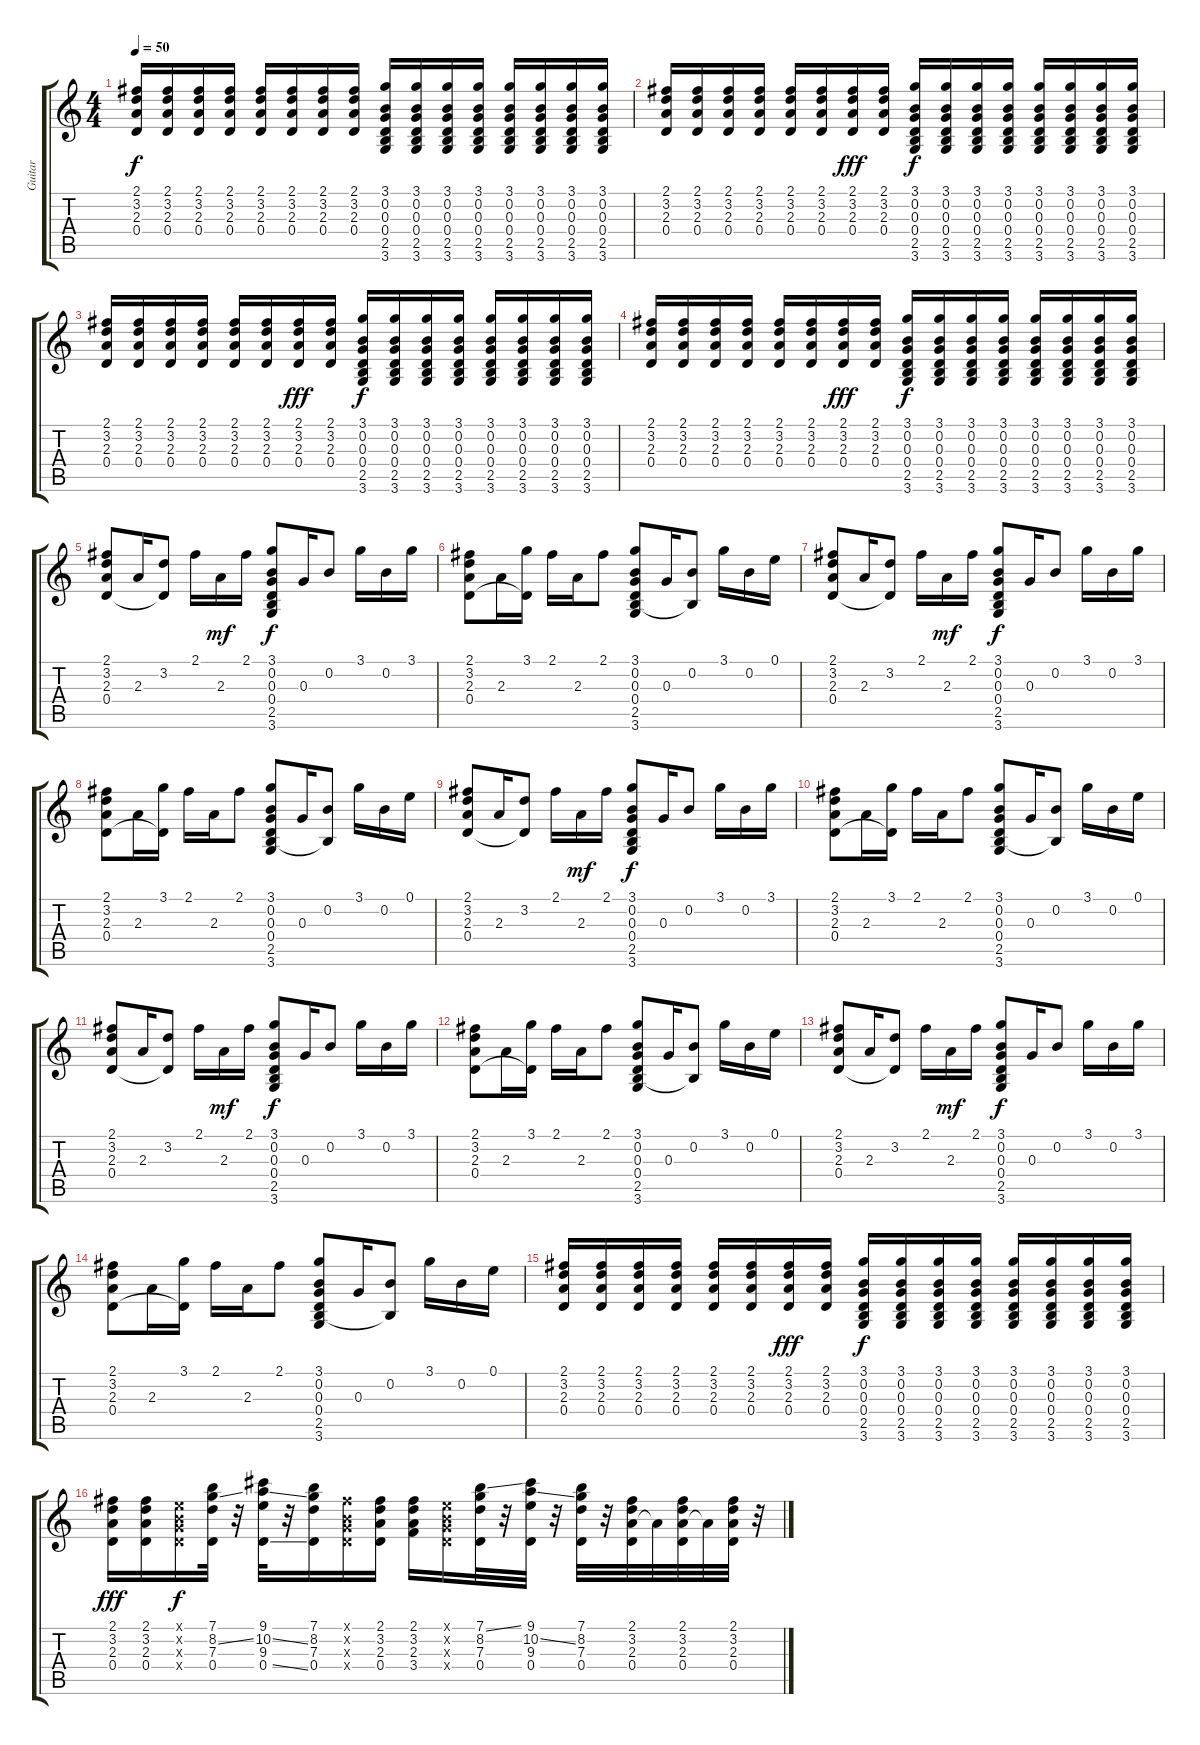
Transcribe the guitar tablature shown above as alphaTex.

\track ("Guitar" "Guitar") {instrument electricguitarjazz}
\staff {score tabs}
\tuning (E4 B3 G3 D3 A2 E2) {hide}
\ts (4 4)
\tempo 50
\clef g2
\ks c
(2.1 3.2 2.3 0.4).16{dy f} (2.1 3.2 2.3 0.4).16 (2.1 3.2 2.3 0.4).16 (2.1 3.2 2.3 0.4).16 (2.1 3.2 2.3 0.4).16 (2.1 3.2 2.3 0.4).16 (2.1 3.2 2.3 0.4).16 (2.1 3.2 2.3 0.4).16 (3.1 0.2 0.3 0.4 2.5 3.6).16 (3.1 0.2 0.3 0.4 2.5 3.6).16 (3.1 0.2 0.3 0.4 2.5 3.6).16 (3.1 0.2 0.3 0.4 2.5 3.6).16 (3.1 0.2 0.3 0.4 2.5 3.6).16 (3.1 0.2 0.3 0.4 2.5 3.6).16 (3.1 0.2 0.3 0.4 2.5 3.6).16 (3.1 0.2 0.3 0.4 2.5 3.6).16 |
(2.1 3.2 2.3 0.4).16 (2.1 3.2 2.3 0.4).16 (2.1 3.2 2.3 0.4).16 (2.1 3.2 2.3 0.4).16 (2.1 3.2 2.3 0.4).16 (2.1 3.2 2.3 0.4).16 (2.1 3.2 2.3 0.4).16{dy fff} (2.1 3.2 2.3 0.4).16 (3.1 0.2 0.3 0.4 2.5 3.6).16{dy f} (3.1 0.2 0.3 0.4 2.5 3.6).16 (3.1 0.2 0.3 0.4 2.5 3.6).16 (3.1 0.2 0.3 0.4 2.5 3.6).16 (3.1 0.2 0.3 0.4 2.5 3.6).16 (3.1 0.2 0.3 0.4 2.5 3.6).16 (3.1 0.2 0.3 0.4 2.5 3.6).16 (3.1 0.2 0.3 0.4 2.5 3.6).16 |
(2.1 3.2 2.3 0.4).16 (2.1 3.2 2.3 0.4).16 (2.1 3.2 2.3 0.4).16 (2.1 3.2 2.3 0.4).16 (2.1 3.2 2.3 0.4).16 (2.1 3.2 2.3 0.4).16 (2.1 3.2 2.3 0.4).16{dy fff} (2.1 3.2 2.3 0.4).16 (3.1 0.2 0.3 0.4 2.5 3.6).16{dy f} (3.1 0.2 0.3 0.4 2.5 3.6).16 (3.1 0.2 0.3 0.4 2.5 3.6).16 (3.1 0.2 0.3 0.4 2.5 3.6).16 (3.1 0.2 0.3 0.4 2.5 3.6).16 (3.1 0.2 0.3 0.4 2.5 3.6).16 (3.1 0.2 0.3 0.4 2.5 3.6).16 (3.1 0.2 0.3 0.4 2.5 3.6).16 |
(2.1 3.2 2.3 0.4).16 (2.1 3.2 2.3 0.4).16 (2.1 3.2 2.3 0.4).16 (2.1 3.2 2.3 0.4).16 (2.1 3.2 2.3 0.4).16 (2.1 3.2 2.3 0.4).16 (2.1 3.2 2.3 0.4).16{dy fff} (2.1 3.2 2.3 0.4).16 (3.1 0.2 0.3 0.4 2.5 3.6).16{dy f} (3.1 0.2 0.3 0.4 2.5 3.6).16 (3.1 0.2 0.3 0.4 2.5 3.6).16 (3.1 0.2 0.3 0.4 2.5 3.6).16 (3.1 0.2 0.3 0.4 2.5 3.6).16 (3.1 0.2 0.3 0.4 2.5 3.6).16 (3.1 0.2 0.3 0.4 2.5 3.6).16 (3.1 0.2 0.3 0.4 2.5 3.6).16 |
(2.1 3.2 2.3 0.4).8 2.3.16 (3.2 0.4{t}).8 2.1.16 2.3.16{dy mf} 2.1.16 (3.1 0.2 0.3 0.4 2.5 3.6).8{dy f} 0.3.16 0.2.8 3.1.16 0.2.16 3.1.16 |
(2.1 3.2 2.3 0.4).8 2.3.16 (3.1 0.4{t}).16 2.1.16 2.3.16 2.1.8 (3.1 0.2 0.3 0.4 2.5 3.6).8 0.3.16 (0.2 2.5{t}).8 3.1.16 0.2.16 0.1.16 |
(2.1 3.2 2.3 0.4).8 2.3.16 (3.2 0.4{t}).8 2.1.16 2.3.16{dy mf} 2.1.16 (3.1 0.2 0.3 0.4 2.5 3.6).8{dy f} 0.3.16 0.2.8 3.1.16 0.2.16 3.1.16 |
(2.1 3.2 2.3 0.4).8 2.3.16 (3.1 0.4{t}).16 2.1.16 2.3.16 2.1.8 (3.1 0.2 0.3 0.4 2.5 3.6).8 0.3.16 (0.2 2.5{t}).8 3.1.16 0.2.16 0.1.16 |
(2.1 3.2 2.3 0.4).8 2.3.16 (3.2 0.4{t}).8 2.1.16 2.3.16{dy mf} 2.1.16 (3.1 0.2 0.3 0.4 2.5 3.6).8{dy f} 0.3.16 0.2.8 3.1.16 0.2.16 3.1.16 |
(2.1 3.2 2.3 0.4).8 2.3.16 (3.1 0.4{t}).16 2.1.16 2.3.16 2.1.8 (3.1 0.2 0.3 0.4 2.5 3.6).8 0.3.16 (0.2 2.5{t}).8 3.1.16 0.2.16 0.1.16 |
(2.1 3.2 2.3 0.4).8 2.3.16 (3.2 0.4{t}).8 2.1.16 2.3.16{dy mf} 2.1.16 (3.1 0.2 0.3 0.4 2.5 3.6).8{dy f} 0.3.16 0.2.8 3.1.16 0.2.16 3.1.16 |
(2.1 3.2 2.3 0.4).8 2.3.16 (3.1 0.4{t}).16 2.1.16 2.3.16 2.1.8 (3.1 0.2 0.3 0.4 2.5 3.6).8 0.3.16 (0.2 2.5{t}).8 3.1.16 0.2.16 0.1.16 |
(2.1 3.2 2.3 0.4).8 2.3.16 (3.2 0.4{t}).8 2.1.16 2.3.16{dy mf} 2.1.16 (3.1 0.2 0.3 0.4 2.5 3.6).8{dy f} 0.3.16 0.2.8 3.1.16 0.2.16 3.1.16 |
(2.1 3.2 2.3 0.4).8 2.3.16 (3.1 0.4{t}).16 2.1.16 2.3.16 2.1.8 (3.1 0.2 0.3 0.4 2.5 3.6).8 0.3.16 (0.2 2.5{t}).8 3.1.16 0.2.16 0.1.16 |
(2.1 3.2 2.3 0.4).16 (2.1 3.2 2.3 0.4).16 (2.1 3.2 2.3 0.4).16 (2.1 3.2 2.3 0.4).16 (2.1 3.2 2.3 0.4).16 (2.1 3.2 2.3 0.4).16 (2.1 3.2 2.3 0.4).16{dy fff} (2.1 3.2 2.3 0.4).16 (3.1 0.2 0.3 0.4 2.5 3.6).16{dy f} (3.1 0.2 0.3 0.4 2.5 3.6).16 (3.1 0.2 0.3 0.4 2.5 3.6).16 (3.1 0.2 0.3 0.4 2.5 3.6).16 (3.1 0.2 0.3 0.4 2.5 3.6).16 (3.1 0.2 0.3 0.4 2.5 3.6).16 (3.1 0.2 0.3 0.4 2.5 3.6).16 (3.1 0.2 0.3 0.4 2.5 3.6).16 |
(2.1 3.2 2.3 0.4).16{dy fff} (2.1 3.2 2.3 0.4).16 (0.1{x} 0.2{x} 0.3{x} 0.4{x}).16{dy f} (7.1 8.2{ss} 7.3 0.4).32 r.32 (9.1 10.2{ss} 9.3 0.4{ss}).32 r.32 (7.1 8.2 7.3 0.4).16 (2.1{x} 0.2{x} 0.3{x} 0.4{x}).16 (2.1 3.2 2.3 0.4).16 (2.1 3.2 2.3 3.4).16 (0.1{x} 0.2{x} 0.3{x} 0.4{x}).16 (7.1{ss} 8.2 7.3 0.4).32 r.32 (9.1 10.2{ss} 9.3 0.4).32 r.32 (7.1 8.2 7.3 0.4).32 r.32 (2.1 3.2 2.3 0.4).32 2.3{t}.32 (2.1 3.2 2.3 0.4).32 2.3{t}.32 (2.1 3.2 2.3 0.4).32 r.32
